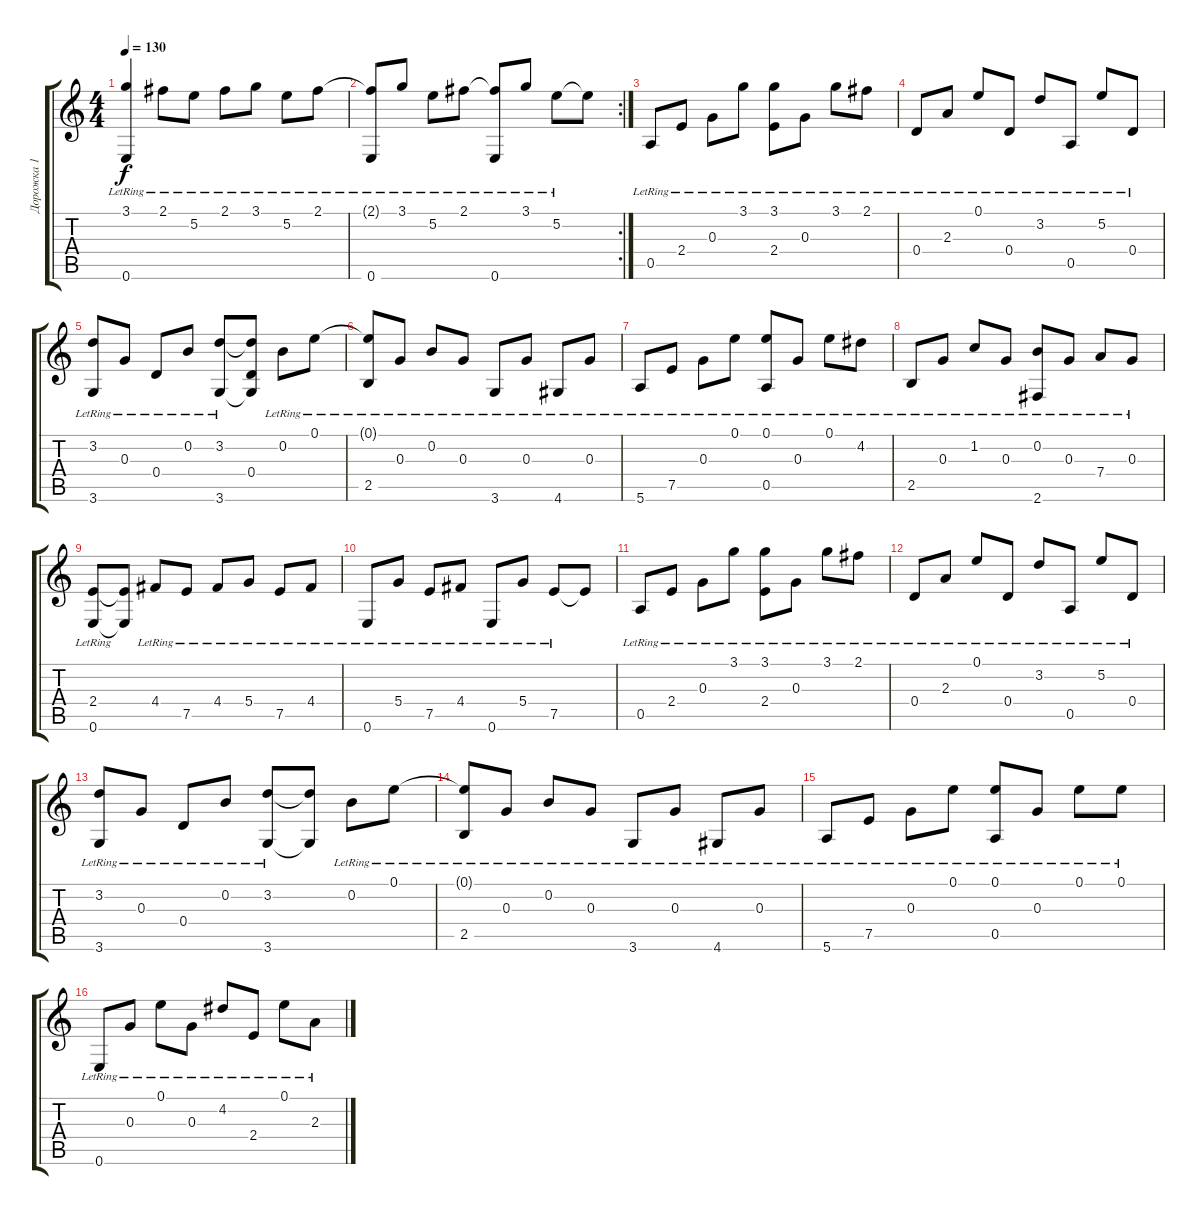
\track ("Дорожка 1" "Дорожка 1") {instrument acousticguitarsteel}
\staff {score tabs}
\tuning (E4 B3 G3 D3 A2 E2) {hide}
\ts (4 4)
\tempo 130
\clef g2
\ks c
(3.1 0.6{lr}).4{dy f} 2.1{lr}.8 5.2{lr}.8 2.1{lr}.8 3.1{lr}.8 5.2{lr}.8 2.1{lr}.8 |
\rc 2
(2.1{t} 0.6{lr}).8 3.1{lr}.8 5.2{lr}.8 2.1{lr}.8 (2.1{t} 0.6{lr}).8 3.1{lr}.8 5.2{lr}.8 5.2{t}.8 |
0.5{lr}.8 2.4{lr}.8 0.3{lr}.8 3.1{lr}.8 (3.1{lr} 2.4{lr}).8 0.3{lr}.8 3.1{lr}.8 2.1{lr}.8 |
0.4{lr}.8 2.3{lr}.8 0.1{lr}.8 0.4{lr}.8 3.2{lr}.8 0.5{lr}.8 5.2{lr}.8 0.4{lr}.8 |
(3.2{lr} 3.6{lr}).8 0.3{lr}.8 0.4{lr}.8 0.2{lr}.8 (3.2{lr} 3.6{lr}).8 (3.2{t} 0.4 3.6{t}).8 0.2{lr}.8 0.1{lr}.8 |
(0.1{t} 2.5{lr}).8 0.3{lr}.8 0.2{lr}.8 0.3{lr}.8 3.6{lr}.8 0.3{lr}.8 4.6{lr}.8 0.3{lr}.8 |
5.6{lr}.8 7.5{lr}.8 0.3{lr}.8 0.1{lr}.8 (0.1{lr} 0.5{lr}).8 0.3{lr}.8 0.1{lr}.8 4.2{lr}.8 |
2.5{lr}.8 0.3{lr}.8 1.2{lr}.8 0.3{lr}.8 (0.2{lr} 2.6{lr}).8 0.3{lr}.8 7.4{lr}.8 0.3{lr}.8 |
(2.4{lr} 0.6{lr}).8 (2.4{t} 0.6{t}).8 4.4{lr}.8 7.5{lr}.8 4.4{lr}.8 5.4{lr}.8 7.5{lr}.8 4.4{lr}.8 |
0.6{lr}.8 5.4{lr}.8 7.5{lr}.8 4.4{lr}.8 0.6{lr}.8 5.4{lr}.8 7.5{lr}.8 7.5{t}.8 |
0.5{lr}.8 2.4{lr}.8 0.3{lr}.8 3.1{lr}.8 (3.1{lr} 2.4{lr}).8 0.3{lr}.8 3.1{lr}.8 2.1{lr}.8 |
0.4{lr}.8 2.3{lr}.8 0.1{lr}.8 0.4{lr}.8 3.2{lr}.8 0.5{lr}.8 5.2{lr}.8 0.4{lr}.8 |
(3.2{lr} 3.6{lr}).8 0.3{lr}.8 0.4{lr}.8 0.2{lr}.8 (3.2{lr} 3.6{lr}).8 (3.2{t} 3.6{t}).8 0.2{lr}.8 0.1{lr}.8 |
(0.1{t} 2.5{lr}).8 0.3{lr}.8 0.2{lr}.8 0.3{lr}.8 3.6{lr}.8 0.3{lr}.8 4.6{lr}.8 0.3{lr}.8 |
5.6{lr}.8 7.5{lr}.8 0.3{lr}.8 0.1{lr}.8 (0.1{lr} 0.5).8 0.3{lr}.8 0.1{lr}.8 0.1{lr}.8 |
0.6{lr}.8 0.3{lr}.8 0.1{lr}.8 0.3{lr}.8 4.2{lr}.8 2.4{lr}.8 0.1{lr}.8 2.3{lr}.8
